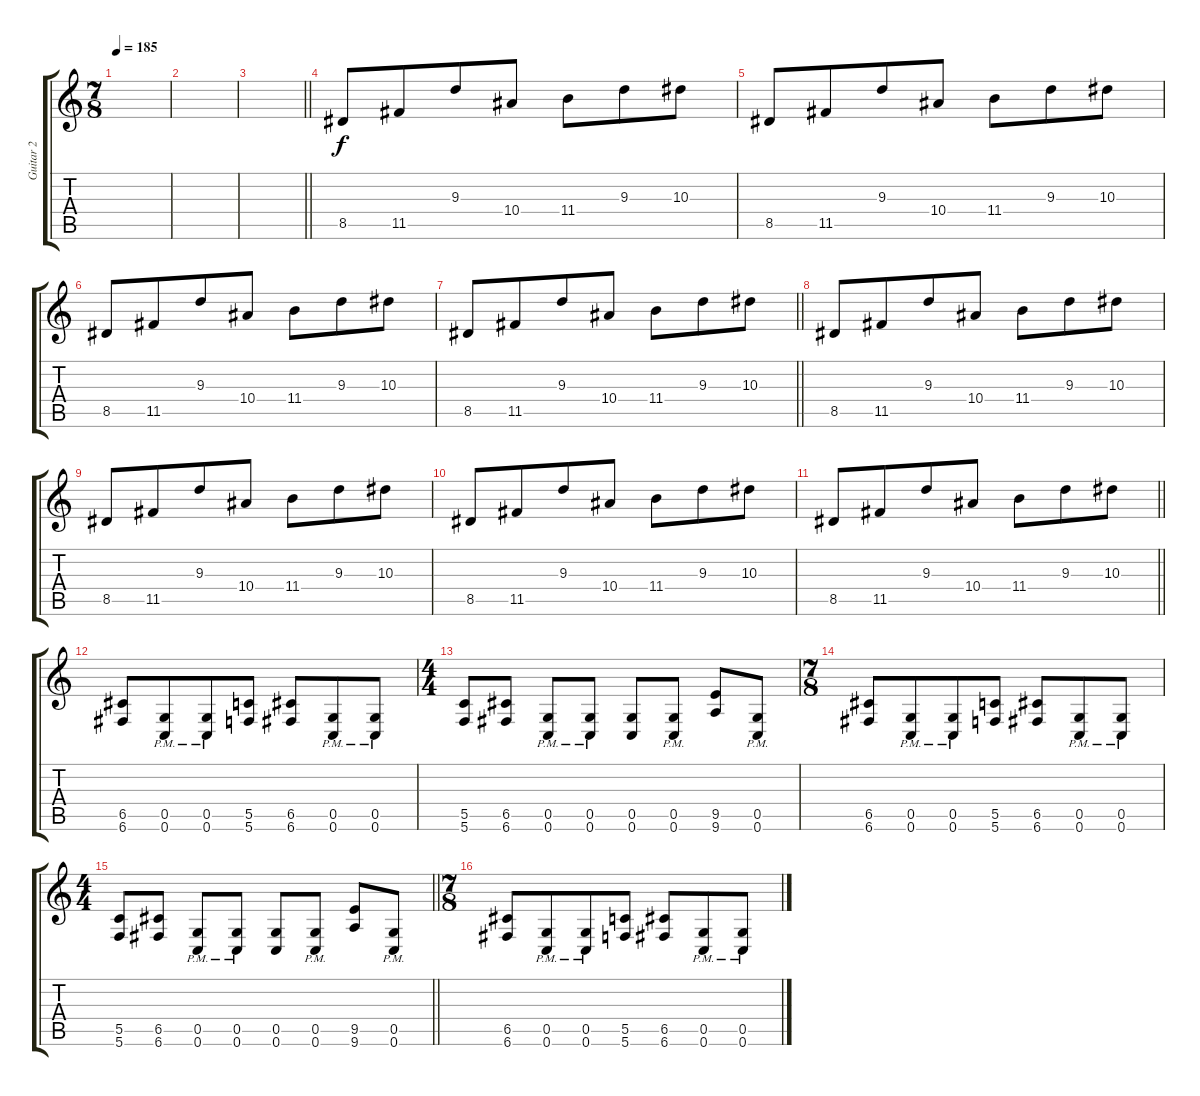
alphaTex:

\track ("Guitar 2" "Guitar 2") {instrument distortionguitar}
\staff {score tabs}
\tuning (D4 A3 F3 C3 G2 C2) {hide}
\ts (7 8)
\tempo 185
\clef g2
\ks c
|
|
\barLineRight lightlight
|
8.5.8 11.5.8 9.3.8 10.4.8 11.4.8 9.3.8 10.3.8 |
8.5.8 11.5.8 9.3.8 10.4.8 11.4.8 9.3.8 10.3.8 |
8.5.8 11.5.8 9.3.8 10.4.8 11.4.8 9.3.8 10.3.8 |
\barLineRight lightlight
8.5.8 11.5.8 9.3.8 10.4.8 11.4.8 9.3.8 10.3.8 |
8.5.8 11.5.8 9.3.8 10.4.8 11.4.8 9.3.8 10.3.8 |
8.5.8 11.5.8 9.3.8 10.4.8 11.4.8 9.3.8 10.3.8 |
8.5.8 11.5.8 9.3.8 10.4.8 11.4.8 9.3.8 10.3.8 |
\barLineRight lightlight
8.5.8 11.5.8 9.3.8 10.4.8 11.4.8 9.3.8 10.3.8 |
(6.5 6.6).8 (0.5{pm} 0.6{pm}).8 (0.5{pm} 0.6{pm}).8 (5.5 5.6).8 (6.5 6.6).8 (0.5{pm} 0.6{pm}).8 (0.5{pm} 0.6{pm}).8 |
\ts (4 4)
(5.5 5.6).8 (6.5 6.6).8 (0.5{pm} 0.6{pm}).8 (0.5{pm} 0.6{pm}).8 (0.5 0.6).8 (0.5{pm} 0.6{pm}).8 (9.5 9.6).8 (0.5{pm} 0.6{pm}).8 |
\ts (7 8)
(6.5 6.6).8 (0.5{pm} 0.6{pm}).8 (0.5{pm} 0.6{pm}).8 (5.5 5.6).8 (6.5 6.6).8 (0.5{pm} 0.6{pm}).8 (0.5{pm} 0.6{pm}).8 |
\ts (4 4)
\barLineRight lightlight
(5.5 5.6).8 (6.5 6.6).8 (0.5{pm} 0.6{pm}).8 (0.5{pm} 0.6{pm}).8 (0.5 0.6).8 (0.5{pm} 0.6{pm}).8 (9.5 9.6).8 (0.5{pm} 0.6{pm}).8 |
\ts (7 8)
(6.5 6.6).8 (0.5{pm} 0.6{pm}).8 (0.5{pm} 0.6{pm}).8 (5.5 5.6).8 (6.5 6.6).8 (0.5{pm} 0.6{pm}).8 (0.5{pm} 0.6{pm}).8
